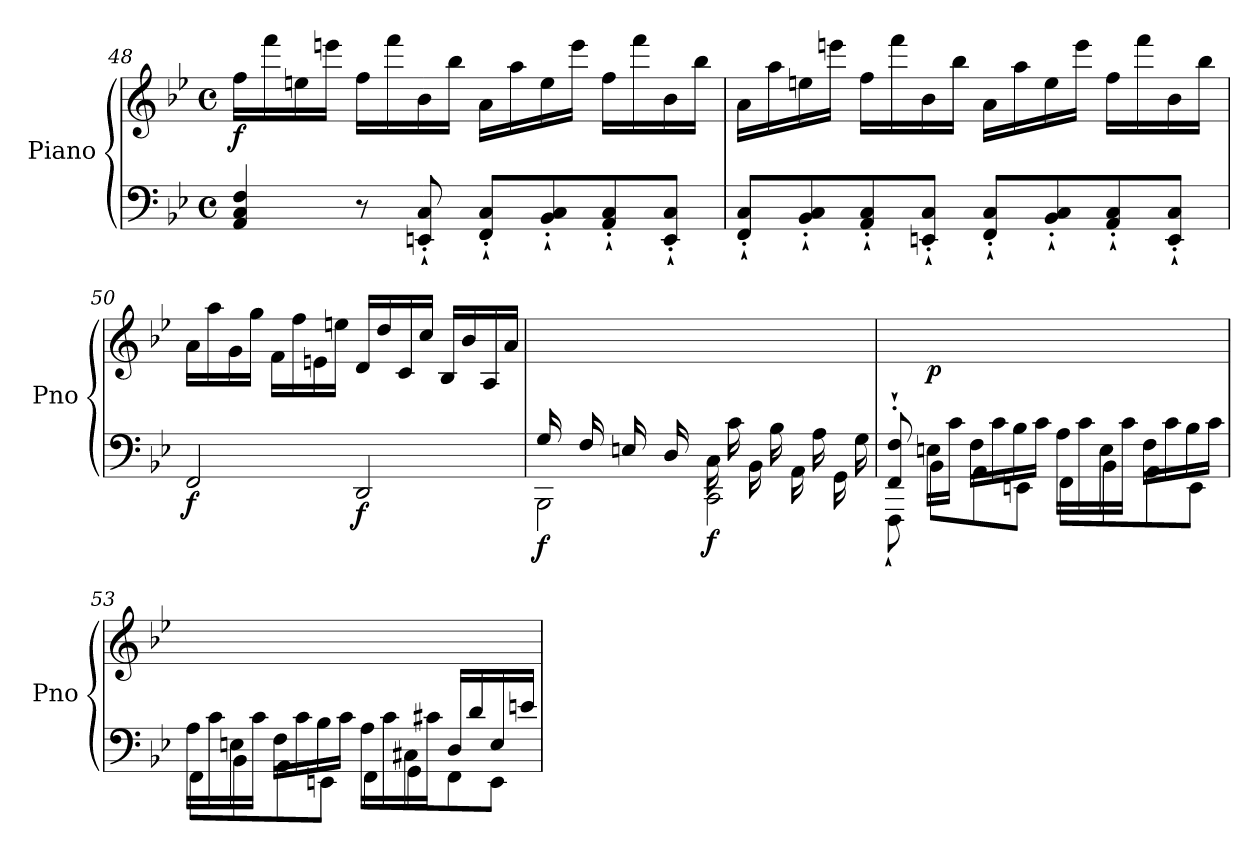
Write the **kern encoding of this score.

**kern	**kern	**dynam
*part1	*part1	*part1
*staff2	*staff1	*staff1/2
*I"Piano	*	*
*I'Pno	*	*
!!LO:LB:g=z
*clefF4	*clefG2	*
*k[b-e-]	*k[b-e-]	*
*M4/4	*M4/4	*
*met(c)	*met(c)	*
=48	=48	=48
!	!	!LO:DY:b
4AA/ 4C/ 4F/	16ff\LL	f
.	16fff\	.
.	16een\	.
.	16eeen\JJ	.
8r	16ff\LL	.
.	16fff\	.
8EEn/'` 8C/'`	16b-\	.
.	16bb-\JJ	.
8FF/'` 8C/'`L	16a\LL	.
.	16aa\	.
8BB-/'` 8C/'`	16ee\	.
.	16eee\JJ	.
8AA/'` 8C/'`	16ff\LL	.
.	16fff\	.
8EE/'` 8C/'`J	16b-\	.
.	16bb-\JJ	.
=49	=49	=49
8FF/'` 8C/'`L	16a\LL	.
.	16aa\	.
8BB-/'` 8C/'`	16een\	.
.	16eeen\JJ	.
8AA/'` 8C/'`	16ff\LL	.
.	16fff\	.
8EEn/'` 8C/'`J	16b-\	.
.	16bb-\JJ	.
8FF/'` 8C/'`L	16a\LL	.
.	16aa\	.
8BB-/'` 8C/'`	16ee\	.
.	16eee\JJ	.
8AA/'` 8C/'`	16ff\LL	.
.	16fff\	.
8EE/'` 8C/'`J	16b-\	.
.	16bb-\JJ	.
!!LO:LB:g=z
=50	=50	=50
!	!	!LO:DY:b=2
2FF/	16a\LL	f
.	16aa\	.
.	16g\	.
.	16gg\JJ	.
.	16f\LL	.
.	16ff\	.
.	16en\	.
.	16een\JJ	.
!	!	!LO:DY:b=2
2DD/	16d/LL	f
.	16dd/	.
.	16c/	.
.	16cc/JJ	.
.	16B-/LL	.
.	16b-/	.
.	16A/	.
.	16a/JJ	.
!!LO:LB:g=z
=51	=51	=51
*^	*	*
!	!	!	!LO:DY:b=2
16G/LL	2BBB-\	16ryy	f
16ryy	.	16g\	.
16F/	.	16ryy	.
16ryy	.	16f\JJ	.
16En/LL	.	16ryy	.
16ryy	.	16en\	.
16D/	.	16ryy	.
16ryy	.	16d\JJ	.
!	!	!	!LO:DY:b=2
16C\LL	2CC\	2ryy	f
16c\	.	.	.
16BB-\	.	.	.
16B-\JJ	.	.	.
16AA\LL	.	.	.
16A\	.	.	.
16GG\	.	.	.
16G\JJ	.	.	.
=52	=52	=52	=52
8FF/'` 8F/'`	8FFF`\	8ryy	.
!	!	!	!LO:DY:b
16En\LL	8BB-\L	2..ryy	p
16c\JJ	.	.	.
16F\LL	8AA\	.	.
16c\	.	.	.
16B-\	8EEn\J	.	.
16c\JJ	.	.	.
16A\LL	8FF\L	.	.
16c\	.	.	.
16E\	8BB-\	.	.
16c\JJ	.	.	.
16F\LL	8AA\	.	.
16c\	.	.	.
16B-\	8EE\J	.	.
16c\JJ	.	.	.
!!LO:PB:g=z
=53	=53	=53	=53
!	!	!	!LO:DY:b
16A\LL	8FF\L	1ryy	other-dynamics
16c\	.	.	.
16En\	8BB-\	.	.
16c\JJ	.	.	.
16F\LL	8AA\	.	.
16c\	.	.	.
16B-\	8EEn\J	.	.
16c\JJ	.	.	.
16A\LL	8FF\L	.	.
16c\	.	.	.
16C#X\	8GG\	.	.
16c#X\JJ	.	.	.
16D/LL	8FF\	.	.
16d/	.	.	.
16E/	8EE\J	.	.
16en/JJ	.	.	.
*v	*v	*	*
=	=	=
*-	*-	*-
